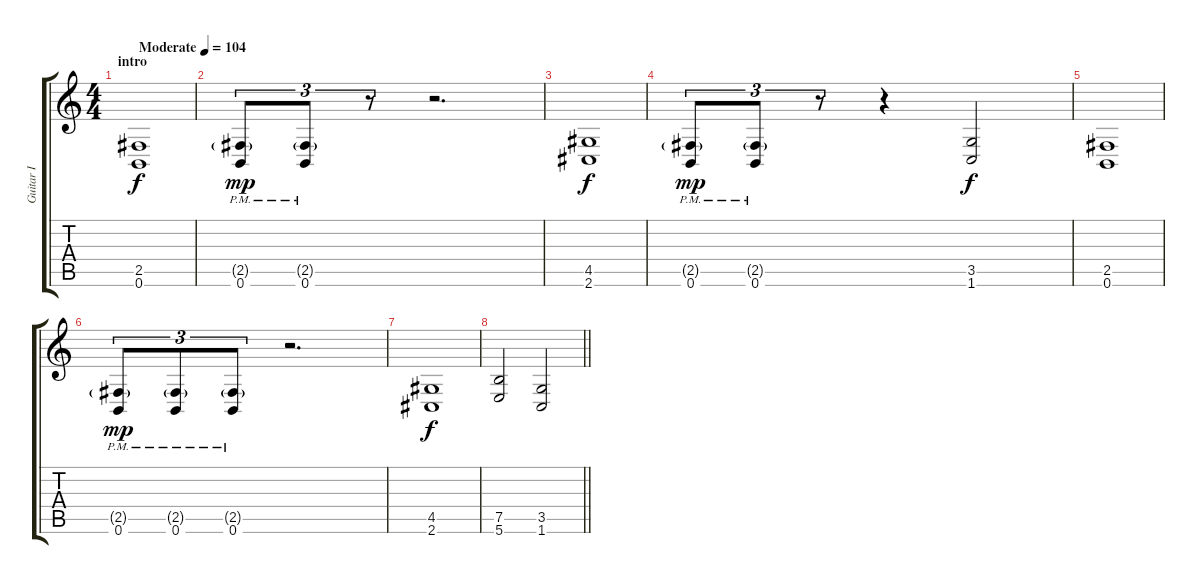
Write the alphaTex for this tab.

\track ("Guitar I" "Guitar I") {instrument distortionguitar}
\staff {score tabs}
\tuning (B3 Gb3 D3 A2 E2 B1) {hide}
\ts (4 4)
\section ("" "intro")
\tempo (104 "Moderate")
\clef g2
\ks c
(2.5 0.6).1{dy f instrument distortionguitar} |
(2.5{g pm} 0.6{pm}).8{tu (3 2) dy mp} (2.5{g pm} 0.6{pm}).8{tu (3 2)} r.8{tu (3 2)} r.2{d} |
(4.5 2.6).1{dy f} |
(2.5{g pm} 0.6{pm}).8{tu (3 2) dy mp} (2.5{g pm} 0.6{pm}).8{tu (3 2)} r.8{tu (3 2)} r.4 (3.5 1.6).2{dy f} |
(2.5 0.6).1 |
(2.5{g pm} 0.6{pm}).8{tu (3 2) dy mp} (2.5{g pm} 0.6{pm}).8{tu (3 2)} (2.5{g pm} 0.6{pm}).8{tu (3 2)} r.2{d} |
(4.5 2.6).1{dy f} |
\barLineRight lightlight
(7.5 5.6).2 (3.5 1.6).2
